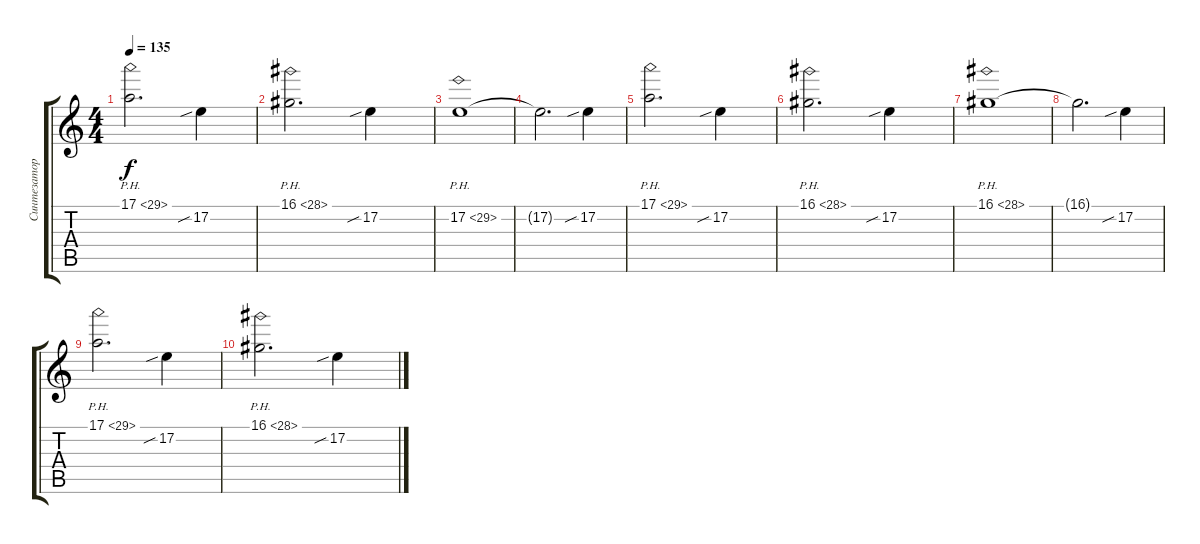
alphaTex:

\track ("Синтезатор 3" "Синтезатор") {instrument lead1square}
\staff {score tabs}
\tuning (E4 B3 G3 D3 A2 E2) {hide}
\ts (4 4)
\tempo 135
\clef g2
\ks c
17.1{ph 12}.2{d dy f} 17.2{sib}.4 |
16.1{ph 12}.2{d} 17.2{sib}.4 |
17.2{ph 12}.1 |
17.2{t}.2{d} 17.2{sib}.4 |
17.1{ph 12}.2{d} 17.2{sib}.4 |
16.1{ph 12}.2{d} 17.2{sib}.4 |
16.1{ph 12}.1 |
16.1{t}.2{d} 17.2{sib}.4 |
17.1{ph 12}.2{d} 17.2{sib}.4 |
16.1{ph 12}.2{d} 17.2{sib}.4
